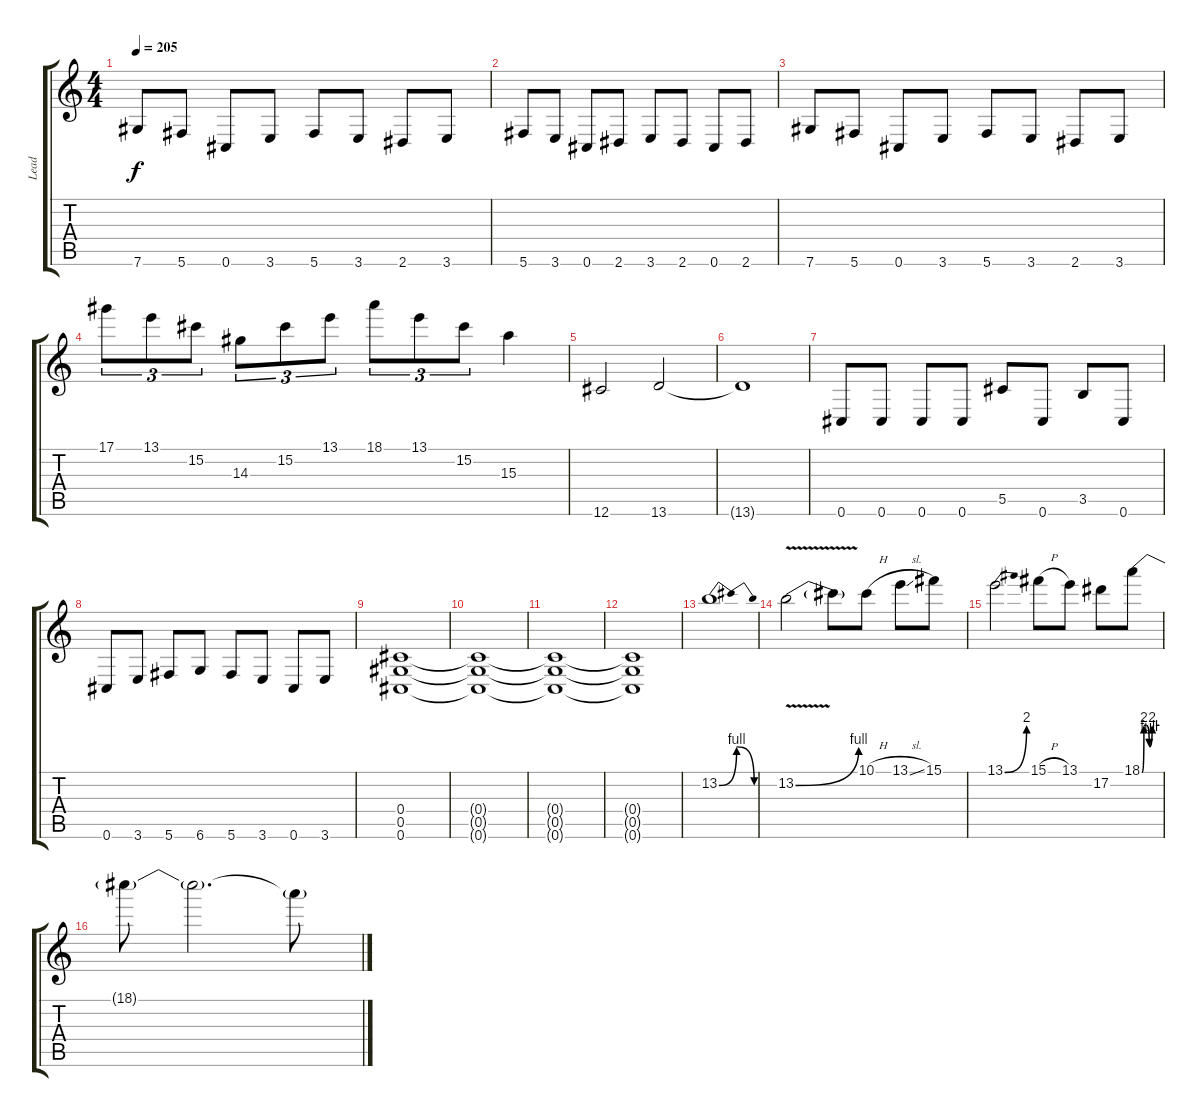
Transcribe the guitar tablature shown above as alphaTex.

\track ("Lead" "Lead") {instrument distortionguitar}
\staff {score tabs}
\tuning (Eb4 Bb3 Gb3 Db3 Ab2 Db2) {hide}
\ts (4 4)
\tempo 205
\clef g2
\ks c
7.6.8{dy f} 5.6.8 0.6.8 3.6.8 5.6.8 3.6.8 2.6.8 3.6.8 |
5.6.8 3.6.8 0.6.8 2.6.8 3.6.8 2.6.8 0.6.8 2.6.8 |
7.6.8 5.6.8 0.6.8 3.6.8 5.6.8 3.6.8 2.6.8 3.6.8 |
17.1.8{tu (3 2)} 13.1.8{tu (3 2)} 15.2.8{tu (3 2)} 14.3.8{tu (3 2)} 15.2.8{tu (3 2)} 13.1.8{tu (3 2)} 18.1.8{tu (3 2)} 13.1.8{tu (3 2)} 15.2.8{tu (3 2)} 15.3.4 |
12.6.2 13.6.2 |
13.6{t}.1 |
0.6.8 0.6.8 0.6.8 0.6.8 5.5.8 0.6.8 3.5.8 0.6.8 |
0.6.8 3.6.8 5.6.8 6.6.8 5.6.8 3.6.8 0.6.8 3.6.8 |
(0.4 0.5 0.6).1 |
(0.4{t} 0.5{t} 0.6{t}).1 |
(0.4{t} 0.5{t} 0.6{t}).1 |
(0.4{t} 0.5{t} 0.6{t}).1 |
13.2{be (bendrelease 0 0 15 4 40 4 60 0)}.1 |
13.2{be (bend 0 0 60 4) v}.2 13.2{t}.8 10.1{h}.8 13.1{sl}.8 15.1.8 |
13.1{be (bend 0 0 60 8)}.2 15.1{h}.8 13.1.8 17.2.8 18.1{be (custom 0 0 7 8 15 8 25 4 35 8 60 8)}.8 |
18.1{t}.8 18.1{t}.2{d} 18.1{t}.8
